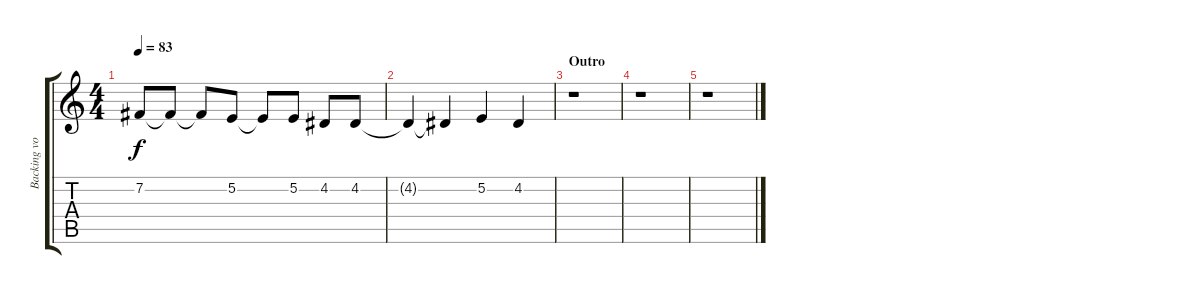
\track ("Backing vocals" "Backing vo") {instrument violin}
\staff {score tabs}
\tuning (E4 B3 G3 D3 A2 E2) {hide}
\ts (4 4)
\tempo 83
\clef g2
\ks c
7.2{t}.8{dy f} 7.2{t}.8 7.2{t}.8 5.2.8 5.2{t}.8 5.2.8 4.2.8 4.2.8 |
4.2{t}.4 4.2{t}.4 5.2.4 4.2.4 |
\section ("" "Outro")
r.1 |
r.1 |
r.1
